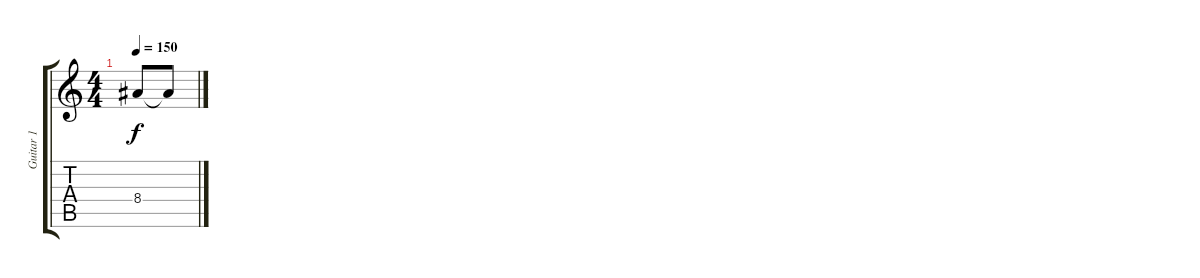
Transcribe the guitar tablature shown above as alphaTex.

\track ("Guitar 1" "Guitar 1") {instrument distortionguitar}
\staff {score tabs}
\tuning (E4 B3 G3 D3 A2 D2) {hide}
\ts (4 4)
\tempo 150
\clef g2
\ks c
8.4{t}.8{dy f} 8.4{t}.8
